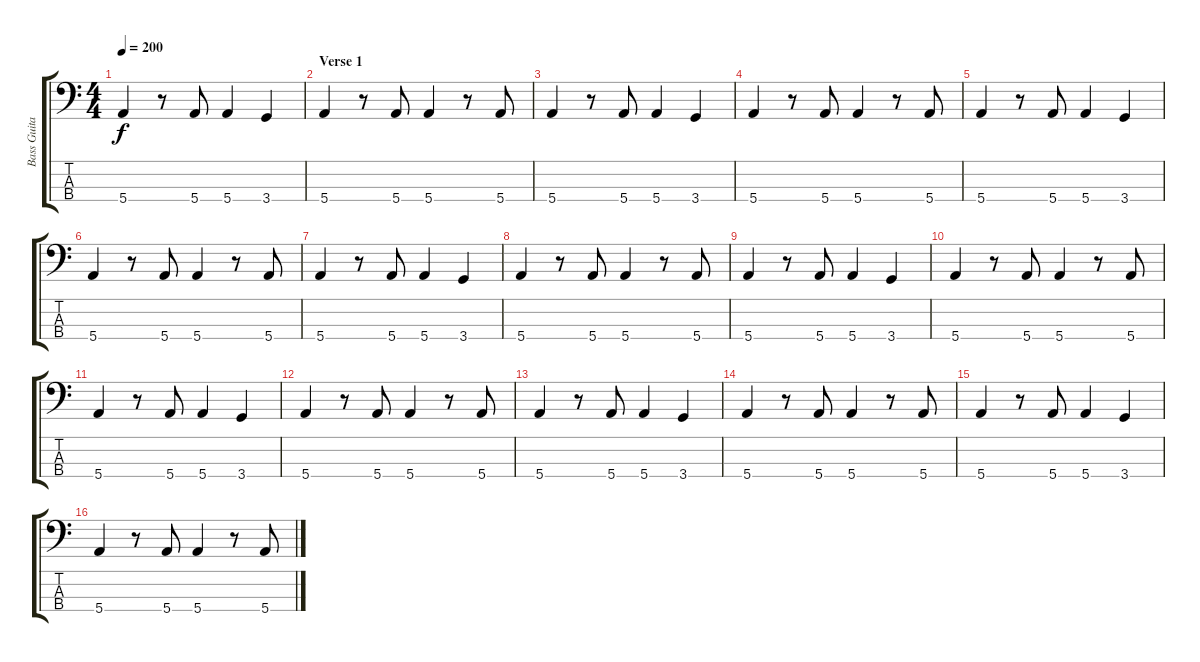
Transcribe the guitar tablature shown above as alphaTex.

\track ("Bass Guitar" "Bass Guita") {instrument electricbassfinger}
\staff {score tabs}
\tuning (G2 D2 A1 E1) {hide}
\ts (4 4)
\tempo 200
\clef f4
\ks c
5.4.4{dy f} r.8 5.4.8 5.4.4 3.4.4 |
\section ("" "Verse 1")
5.4.4 r.8 5.4.8 5.4.4 r.8 5.4.8 |
5.4.4 r.8 5.4.8 5.4.4 3.4.4 |
5.4.4 r.8 5.4.8 5.4.4 r.8 5.4.8 |
5.4.4 r.8 5.4.8 5.4.4 3.4.4 |
5.4.4 r.8 5.4.8 5.4.4 r.8 5.4.8 |
5.4.4 r.8 5.4.8 5.4.4 3.4.4 |
5.4.4 r.8 5.4.8 5.4.4 r.8 5.4.8 |
5.4.4 r.8 5.4.8 5.4.4 3.4.4 |
5.4.4 r.8 5.4.8 5.4.4 r.8 5.4.8 |
5.4.4 r.8 5.4.8 5.4.4 3.4.4 |
5.4.4 r.8 5.4.8 5.4.4 r.8 5.4.8 |
5.4.4 r.8 5.4.8 5.4.4 3.4.4 |
5.4.4 r.8 5.4.8 5.4.4 r.8 5.4.8 |
5.4.4 r.8 5.4.8 5.4.4 3.4.4 |
5.4.4 r.8 5.4.8 5.4.4 r.8 5.4.8
